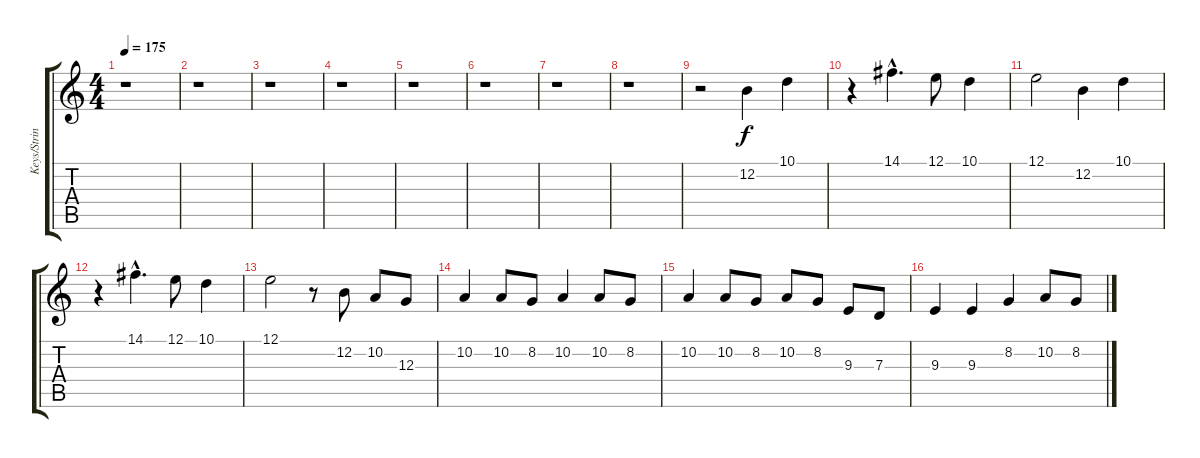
\track ("Keys/Strings" "Keys/Strin") {instrument synthstrings1}
\staff {score tabs}
\tuning (E4 B3 G3 D3 A2 E2) {hide}
\ts (4 4)
\tempo 175
\clef g2
\ks c
r.1{dy f} |
r.1 |
r.1 |
r.1 |
r.1 |
r.1 |
r.1 |
r.1 |
r.2 12.2.4 10.1.4 |
r.4 14.1{hac}.4{d} 12.1.8 10.1.4 |
12.1.2 12.2.4 10.1.4 |
r.4 14.1{hac}.4{d} 12.1.8 10.1.4 |
12.1.2 r.8 12.2.8 10.2.8 12.3.8 |
10.2.4 10.2.8 8.2.8 10.2.4 10.2.8 8.2.8 |
10.2.4 10.2.8 8.2.8 10.2.8 8.2.8 9.3.8 7.3.8 |
9.3.4 9.3.4 8.2.4 10.2.8 8.2.8
